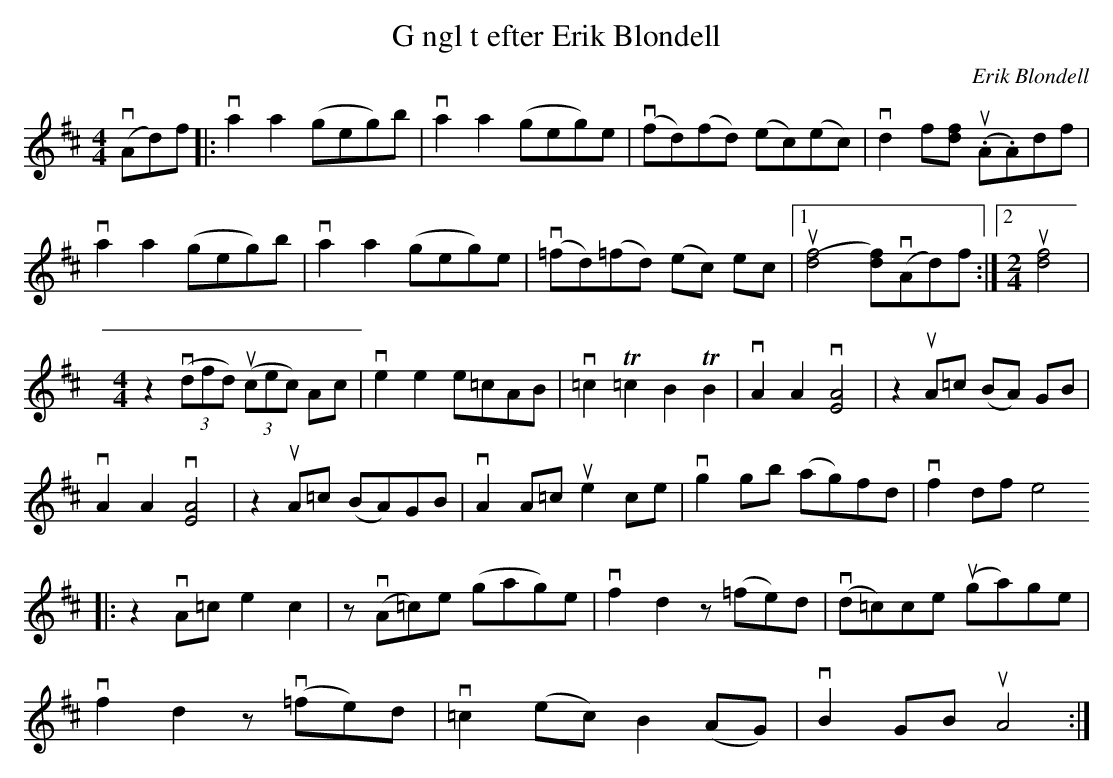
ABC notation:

X:1
T: G ngl t efter Erik Blondell
C: Erik Blondell
M: 4/4
L: 1/8
K: D
(vAd)f|: va2 a2 (geg)b | va2 a2 (geg)e | (vfd)(fd) (ec)(ec) | vd2 f[fd] (u.A.A)df |
va2 a2 (geg)b | va2 a2 (geg)e | (v=fd)(=fd) (ec) ec |1 u[(d4f4] [df])(vAd)f :|2 [M:2/4] u[d4f4] |
[M:4/4] z2 v((3dfd) u((3cec) Ac | ve2 e2 e=cAB | v=c2 T=c2 B2 TB2 | vA2 A2 v[A4E4] | z2 uA=c (BA) GB |
vA2 A2 v[A4E4] | z2 uA=c (BA)GB | vA2 A=c ue2 ce | vg2 gb (ag)fd | vf2 df e4
|: z2 vA=c e2 c2 | z v(A=c)e (gag)e | vf2 d2 z (=fe)d | v(d=c)ce u(ga)ge |
vf2 d2 z v(=fe)d | v=c2 (ec) B2 (AG) | vB2 GB uA4 :|
